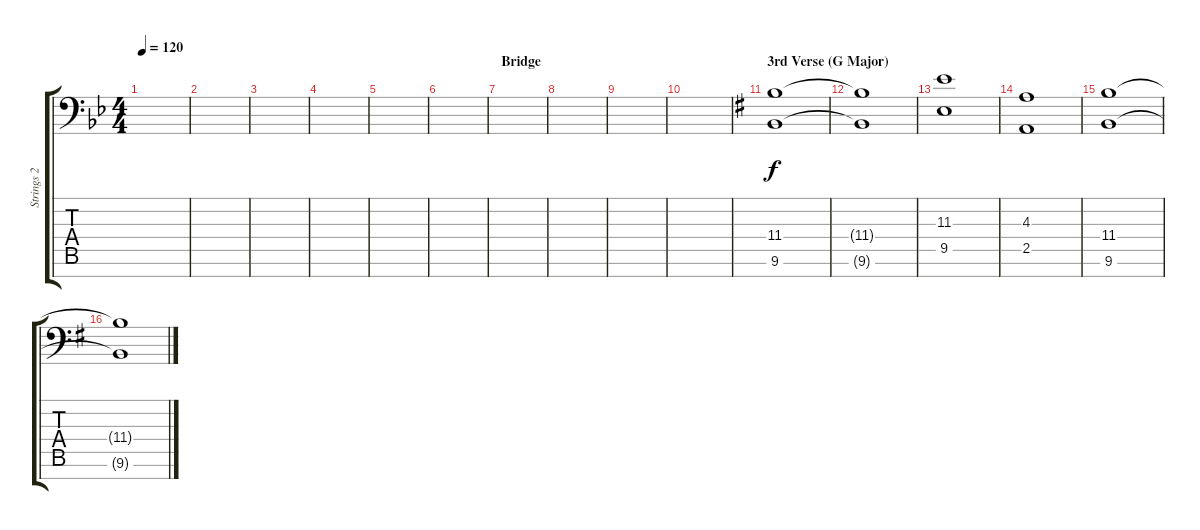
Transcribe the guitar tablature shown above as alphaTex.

\track ("Strings 2" "Strings 2") {instrument stringensemble2}
\staff {score tabs}
\tuning (D4 A3 F3 C3 G2 D2 A1) {hide}
\ts (4 4)
\tempo 120
\clef f4
\ks bb
|
|
|
|
|
|
\section ("" "Bridge")
|
|
|
|
\section ("" "3rd Verse (G Major)")
\ks g
(11.4 9.6).1 |
(11.4{t} 9.6{t}).1 |
(11.3 9.5).1 |
(4.3 2.5).1 |
(11.4 9.6).1 |
(11.4{t} 9.6{t}).1
